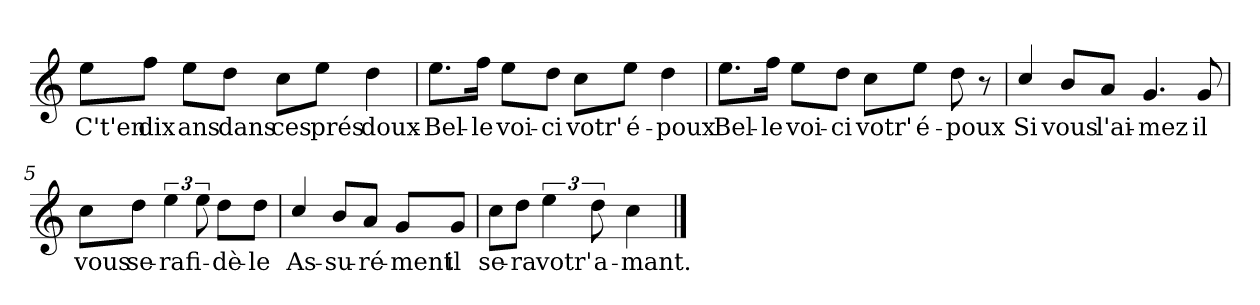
**kern	**text
*part1	*part1
*staff1	*staff1
*clefG2	*
*k[]	*
*C:	*
=1	=1
!	!LO:LY:b
8ee\L	C't'en
!	!LO:LY:b
8ff\J	dix
!	!LO:LY:b
8ee\L	ans
!	!LO:LY:b
8dd\J	dans
!	!LO:LY:b
8cc\L	ces
!	!LO:LY:b
8ee\J	prés
!	!LO:LY:b
4dd\	doux-
=2	=2
!	!LO:LY:b
8.ee\L	-Bel-
!	!LO:LY:b
16ff\Jk	-le
!	!LO:LY:b
8ee\L	voi-
!	!LO:LY:b
8dd\J	-ci
!	!LO:LY:b
8cc\L	votr'
!	!LO:LY:b
8ee\J	é-
!	!LO:LY:b
4dd\	-poux
=3	=3
!	!LO:LY:b
8.ee\L	Bel-
!	!LO:LY:b
16ff\Jk	-le
!	!LO:LY:b
8ee\L	voi-
!	!LO:LY:b
8dd\J	-ci
!	!LO:LY:b
8cc\L	votr'
!	!LO:LY:b
8ee\J	é-
!	!LO:LY:b
8dd\	-poux
8r	.
!!LO:LB:g=z
=4	=4
!	!LO:LY:b
4cc/	Si
!	!LO:LY:b
8b/L	vous
!	!LO:LY:b
8a/J	l'ai-
!	!LO:LY:b
4.g/	-mez
!	!LO:LY:b
8g/	il
=5	=5
!	!LO:LY:b
8cc\L	vous
!	!LO:LY:b
8dd\J	se-
!	!LO:LY:b
6ee\	-ra
!	!LO:LY:b
12ee\	fi-
!	!LO:LY:b
8dd\L	-dè-
!	!LO:LY:b
8dd\J	-le
=6	=6
!	!LO:LY:b
4cc/	As-
!	!LO:LY:b
8b/L	-su-
!	!LO:LY:b
8a/J	-ré-
!	!LO:LY:b
8g/L	-ment
!	!LO:LY:b
8g/J	il
=7	=7
!	!LO:LY:b
8cc\L	se-
!	!LO:LY:b
8dd\J	-ra
!	!LO:LY:b
6ee\	votr'
!	!LO:LY:b
12dd\	a-
!	!LO:LY:b
4cc\	-mant.
==	==
*-	*-
